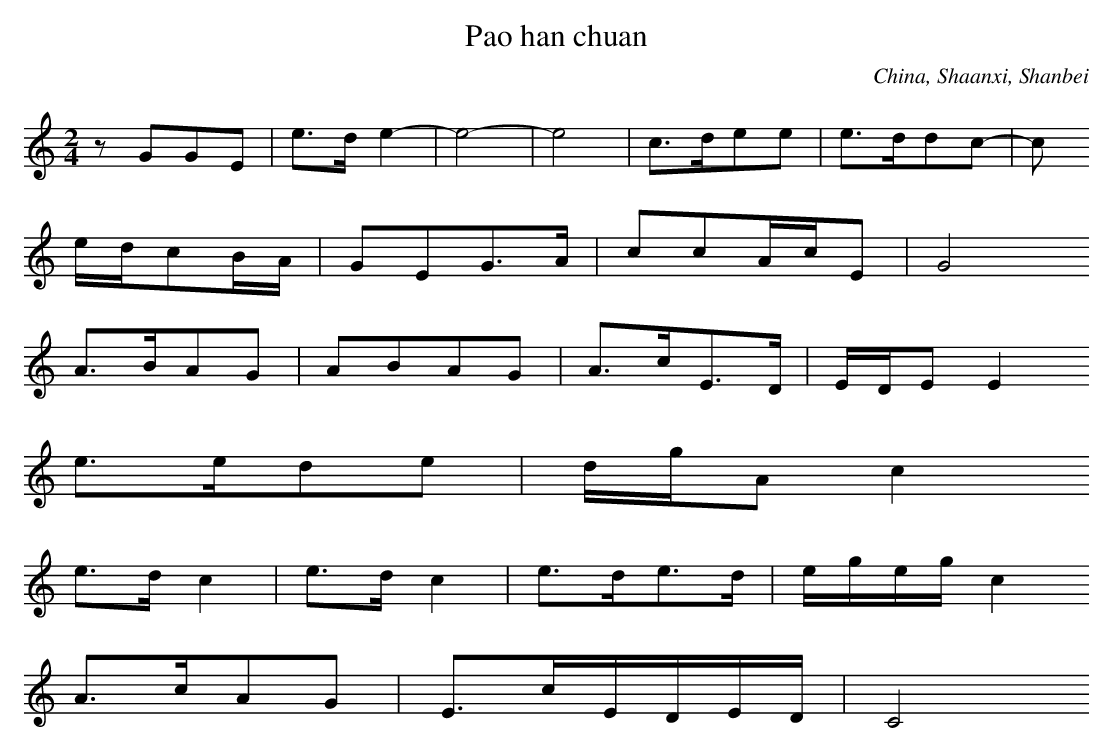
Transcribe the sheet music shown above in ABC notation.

X:1
T: Pao han chuan
O: China, Shaanxi, Shanbei
M: 2/4
L: 1/16
K: C
z2G2G2E2 | e3de4- | e8- | e8 | c3de2e2 | e3dd2c2- | c2
edc2BA | G2E2G3A | c2c2AcE2 | G8
A3BA2G2 | A2B2A2G2 | A3cE3D | EDE2E4
e3ed2e2 | dgA2c4
e3dc4 | e3dc4 | e3de3d | egegc4
A3cA2G2 | E3cEDED | C8
